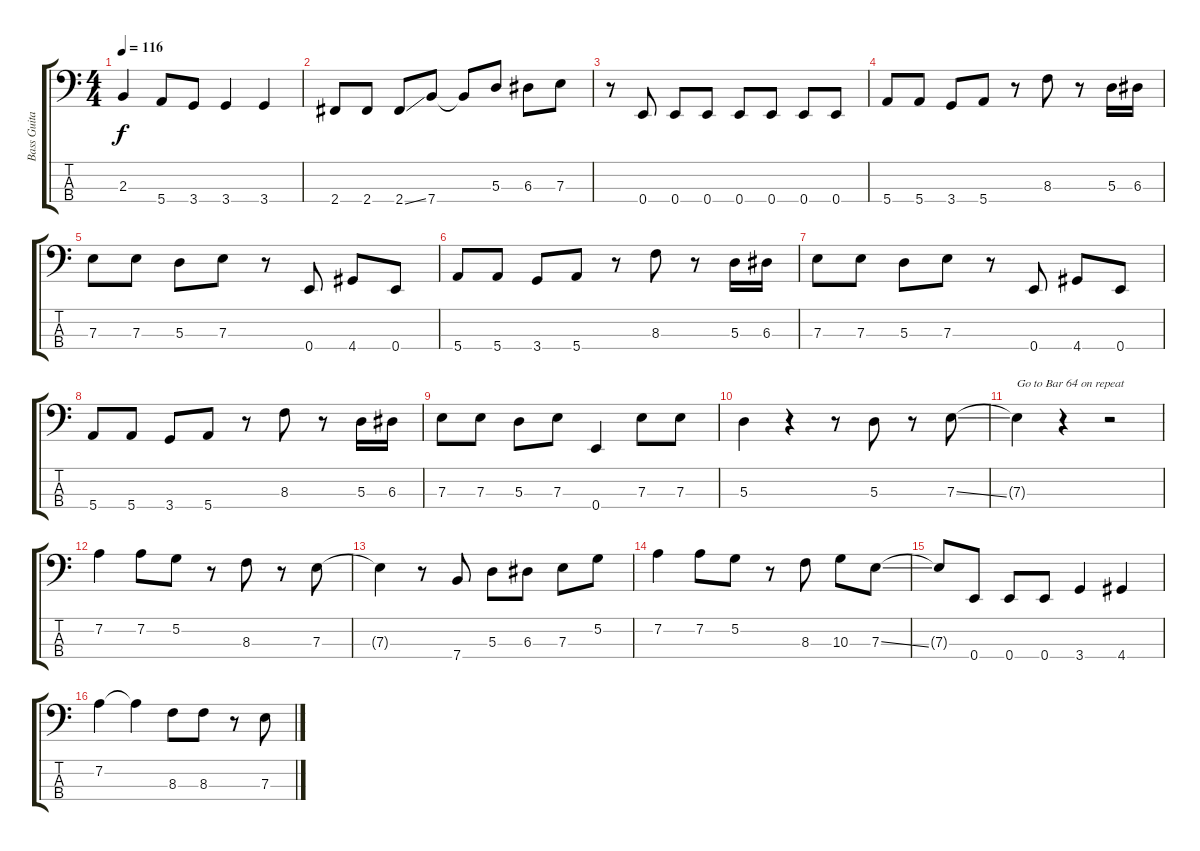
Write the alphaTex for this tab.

\track ("Bass Guitar" "Bass Guita") {instrument electricbassfinger}
\staff {score tabs}
\tuning (G2 D2 A1 E1) {hide}
\ts (4 4)
\tempo 116
\clef f4
\ks c
2.3{t}.4{dy f} 5.4.8 3.4.8 3.4.4 3.4.4 |
2.4.8 2.4.8 2.4{ss}.8 7.4.8 7.4{t}.8 5.3.8 6.3.8 7.3.8 |
r.8 0.4.8 0.4.8 0.4.8 0.4.8 0.4.8 0.4.8 0.4.8 |
5.4.8 5.4.8 3.4.8 5.4.8 r.8 8.3.8 r.8 5.3.16 6.3.16 |
7.3.8 7.3.8 5.3.8 7.3.8 r.8 0.4.8 4.4.8 0.4.8 |
5.4.8 5.4.8 3.4.8 5.4.8 r.8 8.3.8 r.8 5.3.16 6.3.16 |
7.3.8 7.3.8 5.3.8 7.3.8 r.8 0.4.8 4.4.8 0.4.8 |
5.4.8 5.4.8 3.4.8 5.4.8 r.8 8.3.8 r.8 5.3.16 6.3.16 |
7.3.8 7.3.8 5.3.8 7.3.8 0.4.4 7.3.8 7.3.8 |
5.3.4 r.4 r.8 5.3.8 r.8 7.3{ss}.8 |
7.3{t}.4{txt "Go to Bar 64 on repeat"} r.4 r.2 |
7.2.4 7.2.8 5.2.8 r.8 8.3.8 r.8 7.3.8 |
7.3{t}.4 r.8 7.4.8 5.3.8 6.3.8 7.3.8 5.2.8 |
7.2.4 7.2.8 5.2.8 r.8 8.3.8 10.3.8 7.3{ss}.8 |
7.3{t}.8 0.4.8 0.4.8 0.4.8 3.4.4 4.4.4 |
7.2.4 7.2{t}.4 8.3.8 8.3.8 r.8 7.3.8
